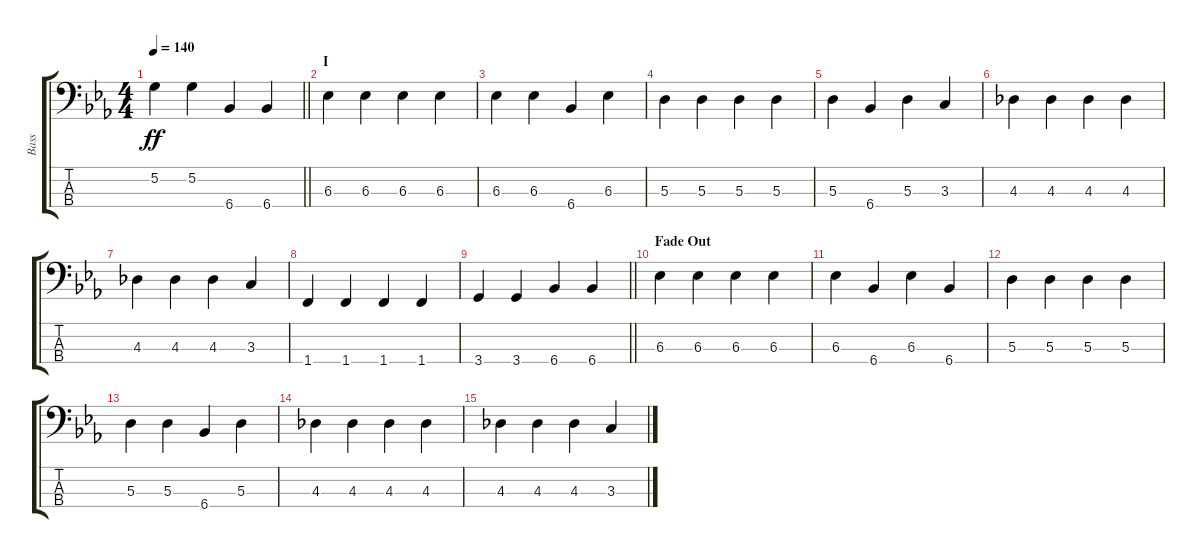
\track ("Bass" "Bass") {instrument electricbassfinger}
\staff {score tabs}
\tuning (G2 D2 A1 E1) {hide}
\ts (4 4)
\tempo 140
\clef f4
\barLineRight lightlight
\ks eb
5.2.4{dy ff} 5.2.4 6.4.4 6.4.4 |
\section ("" "I")
6.3.4 6.3.4 6.3.4 6.3.4 |
6.3.4 6.3.4 6.4.4 6.3.4 |
5.3.4 5.3.4 5.3.4 5.3.4 |
5.3.4 6.4.4 5.3.4 3.3.4 |
4.3.4 4.3.4 4.3.4 4.3.4 |
4.3.4 4.3.4 4.3.4 3.3.4 |
1.4.4 1.4.4 1.4.4 1.4.4 |
\barLineRight lightlight
3.4.4 3.4.4 6.4.4 6.4.4 |
\section ("" "Fade Out")
6.3.4 6.3.4 6.3.4 6.3.4 |
6.3.4 6.4.4 6.3.4 6.4.4 |
5.3.4 5.3.4 5.3.4 5.3.4 |
5.3.4 5.3.4 6.4.4 5.3.4 |
4.3.4 4.3.4 4.3.4 4.3.4 |
4.3.4 4.3.4 4.3.4 3.3.4
